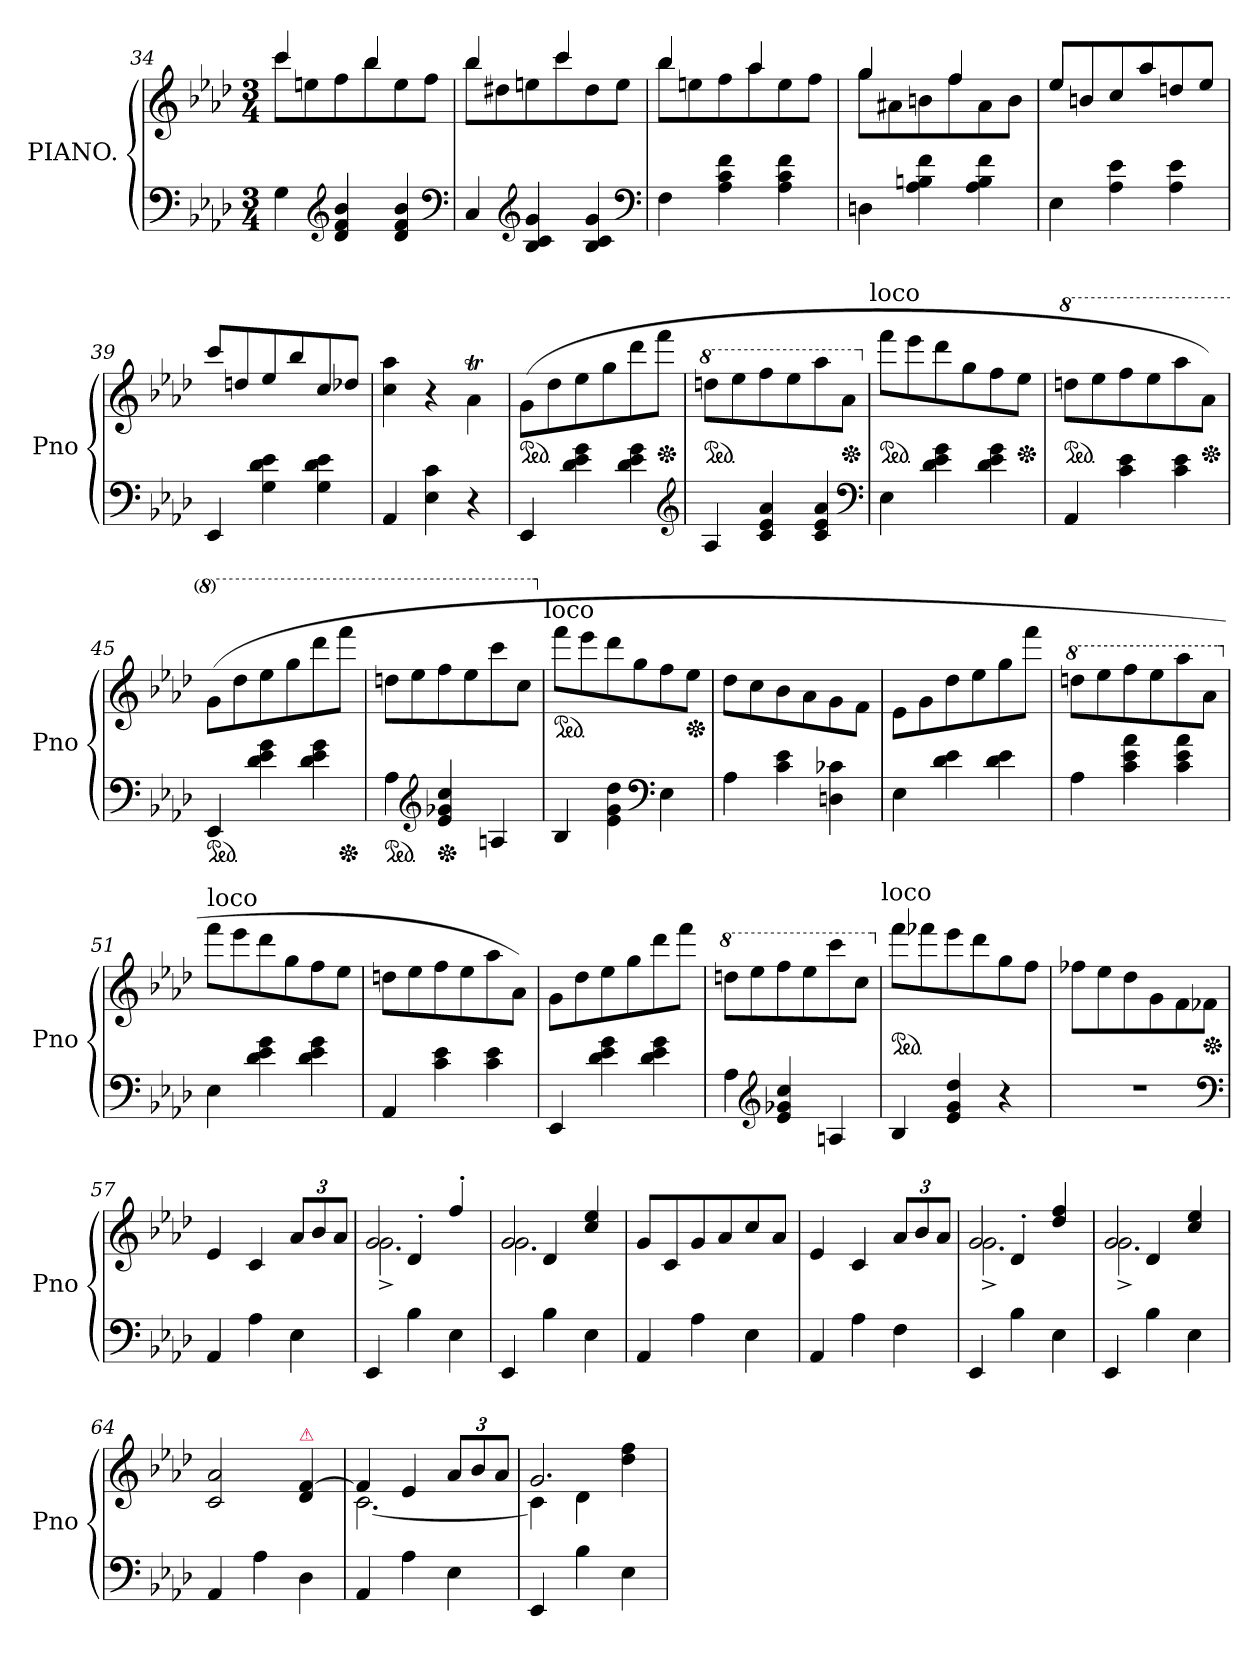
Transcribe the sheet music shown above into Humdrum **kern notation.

**kern	**kern
*part1	*part1
*staff2	*staff1
*I"PIANO.	*
*I'Pno	*
*clefF4	*clefG2
*k[b-e-a-d-]	*k[b-e-a-d-]
*A-:	*A-:
*M3/4	*M3/4
=34	=34
*	*^
4G	4ccc	8cccL
.	.	8een
*clefG2	*	*
4d- 4f 4b-	8rcccyy	8ff
.	4bb-	8bb-
4d- 4f 4b-	.	8ee
.	8reeeyy	8ffJ
*clefF4	*	*
=35	=35	=35
4C	4bb-	8bb-L
.	.	8dd#X
*clefG2	*	*
4B- 4c 4g	8rcccyy	8een
.	4ccc	8ccc
4B- 4c 4g	.	8dd#
.	8rcccyy	8eeJ
*clefF4	*	*
=36	=36	=36
4F	4bb-	8bb-L
.	.	8een
4A- 4c 4f	8reeeyy	8ff
.	4aa-	8aa-
4A- 4c 4f	.	8ee
.	8reeeyy	8ffJ
=37	=37	=37
4Dn	4gg	8ggL
.	.	8a#X
4A- 4Bn 4f	8raayy	8bn
.	4ff	8ff
4A- 4B 4f	.	8a#
.	8rcccyy	8bJ
=38	=38	=38
4E-	4ee-/	8ee-L
.	.	8bn/
4A- 4e-	8reeeyy	8cc\
.	4aa-/	8aa-
4A- 4e-	.	8ddn
.	8rcccyy	8ee-J
*	*v	*v
=39	=39
4EE-	8cccL
.	8ddn/
4G 4d- 4e-	8ee-\
.	8bb-
4G 4d- 4e-	8cc
.	8dd-XJ
=40	=40
4AA-	4cc 4aa-
4E- 4c	4r
4r	4a-T\
=41	=41
*	*ped
4EE-	(>8gL
.	8dd-
4d- 4e- 4g	8ee-
.	8gg
4d- 4e- 4g	8ddd-
*	*Xped
.	8fffJ
*clefG2	*
=42	=42
*	*8va
*	*ped
4A-	8dddnL
.	8eee-
4c 4e- 4a-	8fff
.	8eee-
4c 4e- 4a-	8aaa-
*	*Xped
.	8aa-J
*clefF4	*
!	!LO:TX:a:t=loco
=43	=43
*	*X8va
*	*ped
4E-	8fffL
.	8eee-
4d- 4e- 4g	8ddd-
.	8gg
4d- 4e- 4g	8ff
*	*Xped
.	8ee-J
=44	=44
*	*8va
*	*ped
4AA-	8dddnL
.	8eee-
4c 4e-	8fff
.	8eee-
4c 4e-	8aaa-
*	*Xped
.	8aa-J)
=45	=45
*ped	*
4EE-	(8ggL
.	8ddd-
4d- 4e- 4g	8eee-
.	8ggg
4d- 4e- 4g	8dddd-
*Xped	*
.	8ffffJ
=46	=46
*ped	*
4A-	8dddnL
.	8eee-
*clefG2	*
*Xped	*
4e- 4g-X 4cc	8fff
.	8eee-
4An	8cccc
.	8cccJ
!	!LO:TX:a:t=loco
=47	=47
*	*X8va
*	*ped
4B-	8fffL
.	8eee-
4e-\ 4g\ 4dd-\	8ddd-
.	8gg
*clefF4	*
4E-	8ff
*	*Xped
.	8ee-J
=48	=48
4A-	8dd-L
.	8cc\
4c 4e-	8b-
.	8a-
4Dn 4c-X	8g
.	8fJ
=49	=49
4E-	8e-L
.	8g
4d- 4e-	8dd-
.	8ee-
4d- 4e-	8gg
.	8fffJ
=50	=50
*	*8va
4A-	8dddnL
.	8eee-
4c 4e- 4a-	8fff
.	8eee-
4c 4e- 4a-	8aaa-
.	8aa-J
=51	=51
*	*X8va
!	!LO:TX:a:t=loco
4E-	8fffL
.	8eee-
4d- 4e- 4g	8ddd-
.	8gg
4d- 4e- 4g	8ff
.	8ee-J
=52	=52
4AA-	8ddnL
.	8ee-
4c 4e-	8ff
.	8ee-
4c 4e-	8aa-
.	8a-J)
=53	=53
4EE-	8gL
.	8dd-
4d- 4e- 4g	8ee-
.	8gg
4d- 4e- 4g	8ddd-
.	8fffJ
=54	=54
*	*8va
4A-	8dddnL
.	8eee-
*clefG2	*
4e- 4g-X 4cc	8fff
.	8eee-
4An	8cccc
.	8cccJ
!	!LO:TX:a:t=loco
=55	=55
*	*X8va
*	*ped
4B-	8fffL
.	8fff-X
4e- 4g 4dd-	8eee-
.	8ddd-
4r	8gg
.	8ffJ
=56	=56
2.rdd	8ff-XL
.	8ee-
.	8dd-
.	8g
.	8f
*	*Xped
.	8f-XJ
*clefF4	*
=57	=57
4AA-	4e-
4A-	4c
4E-	12a-L
.	12b-
.	12a-J
=58	=58
*	*^
*	*	*^
4EE-	2g	2.g^<	4rFyy
4B-	.	.	4d-'</
4E-	4ff'</	.	4rFyy
=59	=59	=59	=59
4EE-	2g	2.g	4rFyy
4B-	.	.	4d-/
4E-	4cc/ 4ee-/	.	4rFyy
*	*v	*v	*v
=60	=60
4AA-	8gL
.	8c
4A-	8g
.	8a-
4E-	8cc
.	8a-J
=61	=61
4AA-	4e-
4A-	4c
4F	12a-L
.	12b-
.	12a-J
=62	=62
*	*^
*	*	*^
4EE-	2g	2.g^<	4rAyy
4B-	.	.	4d-'</
4E-	4dd-/ 4ff/	.	4rAyy
=63	=63	=63	=63
4EE-	2g	2.g^<	4rAyy
4B-	.	.	4d-/
4E-	4cc/ 4ee-/	.	4reyy
*	*v	*v	*v
=64	=64
4AA-	2c 2a-
4A-	.
!	!LO:TX:a:color=crimson:t=⚠
4D-	4d- [4f
=65	=65
*	*^
4AA-	4f]	[2.c
4A-	4e-	.
4E-	12a-L	.
.	12b-	.
.	12a-J	.
=66	=66	=66
4EE-	4c\]	2.g/
4B-	4d-\	.
4E-	4dd-\ 4ff\	.
*	*v	*v
=	=
*-	*-
